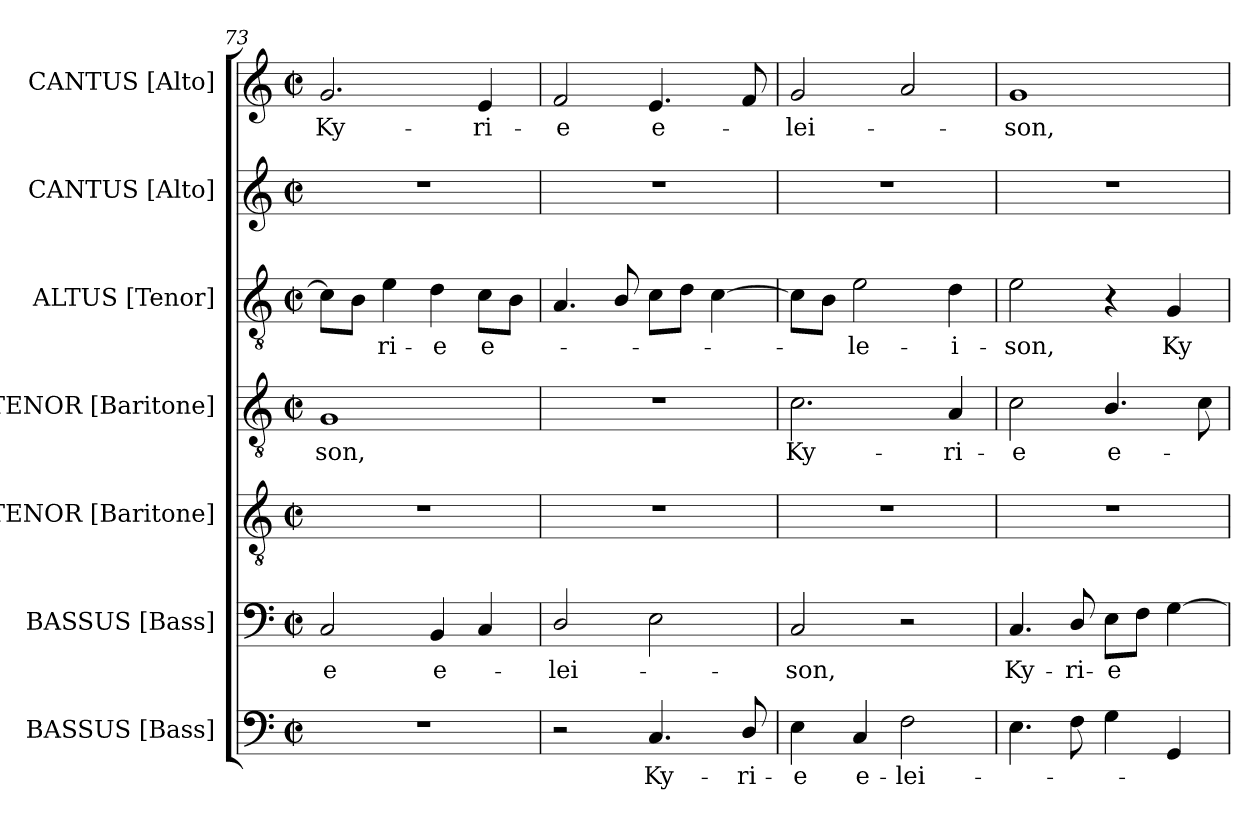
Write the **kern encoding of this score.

**kern	**text	**kern	**text	**kern	**kern	**text	**kern	**text	**kern	**kern	**text
*part7	*part7	*part6	*part6	*part5	*part4	*part4	*part3	*part3	*part2	*part1	*part1
*staff7	*staff7	*staff6	*staff6	*staff5	*staff4	*staff4	*staff3	*staff3	*staff2	*staff1	*staff1
*I"BASSUS [Bass]	*	*I"BASSUS [Bass]	*	*I"TENOR [Baritone]	*I"TENOR [Baritone]	*	*I"ALTUS [Tenor]	*	*I"CANTUS [Alto]	*I"CANTUS [Alto]	*
*I'B.	*	*I'B.	*	*I'Bar.	*I'Bar.	*	*I'T.	*	*I'A.	*I'A.	*
*clefF4	*	*clefF4	*	*clefGv2	*clefGv2	*	*clefGv2	*	*clefG2	*clefG2	*
*	*	*	*	*ITrd7c12	*ITrd7c12	*	*ITrd7c12	*	*	*	*
*k[]	*	*k[]	*	*k[]	*k[]	*	*k[]	*	*k[]	*k[]	*
*C:	*	*C:	*	*C:	*C:	*	*C:	*	*C:	*C:	*
*M2/2	*	*M2/2	*	*M2/2	*M2/2	*	*M2/2	*	*M2/2	*M2/2	*
*met(c|)	*	*met(c|)	*	*met(c|)	*met(c|)	*	*met(c|)	*	*met(c|)	*met(c|)	*
=73	=73	=73	=73	=73	=73	=73	=73	=73	=73	=73	=73
!	!	!	!LO:LY:b:color=#000000	!	!	!	!	!	!	!	!
!	!	!	!	!	!	!LO:LY:b:color=#000000	!	!	!	!	!
!	!	!	!	!	!	!	!	!	!	!	!LO:LY:b:color=#000000
1r	.	2Ci/	-e	1r	1GGi	-son,	8Ci\L]	.	1r	2.gi/	Ky-
.	.	.	.	.	.	.	8BBi\J	.	.	.	.
!	!	!	!	!	!	!	!	!LO:LY:b:color=#000000	!	!	!
.	.	.	.	.	.	.	4Ei\	-ri-	.	.	.
!	!	!	!LO:LY:b:color=#000000	!	!	!	!	!	!	!	!
!	!	!	!	!	!	!	!	!LO:LY:b:color=#000000	!	!	!
.	.	4BBi/	e-	.	.	.	4Di\	-e	.	.	.
!	!	!	!	!	!	!	!	!LO:LY:b:color=#000000	!	!	!
!	!	!	!	!	!	!	!	!	!	!	!LO:LY:b:color=#000000
.	.	4Ci/	.	.	.	.	8Ci\L	e-	.	4ei/	-ri-
.	.	.	.	.	.	.	8BBi\J	.	.	.	.
=74	=74	=74	=74	=74	=74	=74	=74	=74	=74	=74	=74
!	!	!	!LO:LY:b:color=#000000	!	!	!	!	!	!	!	!
!	!	!	!	!	!	!	!	!	!	!	!LO:LY:b:color=#000000
2r	.	2Di/	-lei-	1r	1r	.	4.AAi/	.	1r	2fi/	-e
.	.	.	.	.	.	.	8BBi/	.	.	.	.
!	!LO:LY:b:color=#000000	!	!	!	!	!	!	!	!	!	!
!	!	!	!	!	!	!	!	!	!	!	!LO:LY:b:color=#000000
4.Ci/	Ky-	2Ei\	.	.	.	.	8Ci\L	.	.	4.ei/	e-
.	.	.	.	.	.	.	8Di\J	.	.	.	.
.	.	.	.	.	.	.	[>4Ci\	.	.	.	.
!	!LO:LY:b:color=#000000	!	!	!	!	!	!	!	!	!	!
8Di/	-ri-	.	.	.	.	.	.	.	.	8fi/	.
=75	=75	=75	=75	=75	=75	=75	=75	=75	=75	=75	=75
!	!LO:LY:b:color=#000000	!	!	!	!	!	!	!	!	!	!
!	!	!	!LO:LY:b:color=#000000	!	!	!	!	!	!	!	!
!	!	!	!	!	!	!LO:LY:b:color=#000000	!	!	!	!	!
!	!	!	!	!	!	!	!	!	!	!	!LO:LY:b:color=#000000
4Ei\	-e	2Ci/	-son,	1r	2.Ci\	Ky-	8Ci\L]	.	1r	2gi/	-lei-
.	.	.	.	.	.	.	8BBi\J	.	.	.	.
!	!LO:LY:b:color=#000000	!	!	!	!	!	!	!	!	!	!
!	!	!	!	!	!	!	!	!LO:LY:b:color=#000000	!	!	!
4Ci/	e-	.	.	.	.	.	2Ei\	-le-	.	.	.
!	!LO:LY:b:color=#000000	!	!	!	!	!	!	!	!	!	!
2Fi\	-lei-	2r	.	.	.	.	.	.	.	2ai/	.
!	!	!	!	!	!	!LO:LY:b:color=#000000	!	!	!	!	!
!	!	!	!	!	!	!	!	!LO:LY:b:color=#000000	!	!	!
.	.	.	.	.	4AAi/	-ri-	4Di\	-i-	.	.	.
!!LO:LB:g=z
=76	=76	=76	=76	=76	=76	=76	=76	=76	=76	=76	=76
!	!	!	!LO:LY:b:color=#000000	!	!	!	!	!	!	!	!
!	!	!	!	!	!	!LO:LY:b:color=#000000	!	!	!	!	!
!	!	!	!	!	!	!	!	!LO:LY:b:color=#000000	!	!	!
!	!	!	!	!	!	!	!	!	!	!	!LO:LY:b:color=#000000
4.Ei\	.	4.Ci/	Ky-	1r	2Ci\	-e	2Ei\	-son,	1r	1gi	-son,
!	!	!	!LO:LY:b:color=#000000	!	!	!	!	!	!	!	!
8Fi\	.	8Di/	-ri-	.	.	.	.	.	.	.	.
!	!	!	!LO:LY:b:color=#000000	!	!	!	!	!	!	!	!
!	!	!	!	!	!	!LO:LY:b:color=#000000	!	!	!	!	!
4Gi\	.	8Ei\L	-e	.	4.BBi/	e-	4r	.	.	.	.
.	.	8Fi\J	.	.	.	.	.	.	.	.	.
!	!	!	!	!	!	!	!	!LO:LY:b:color=#000000	!	!	!
4GGi/	.	[>4Gi\	.	.	.	.	4GGi/	Ky-	.	.	.
.	.	.	.	.	8Ci\	.	.	.	.	.	.
=	=	=	=	=	=	=	=	=	=	=	=
*-	*-	*-	*-	*-	*-	*-	*-	*-	*-	*-	*-
